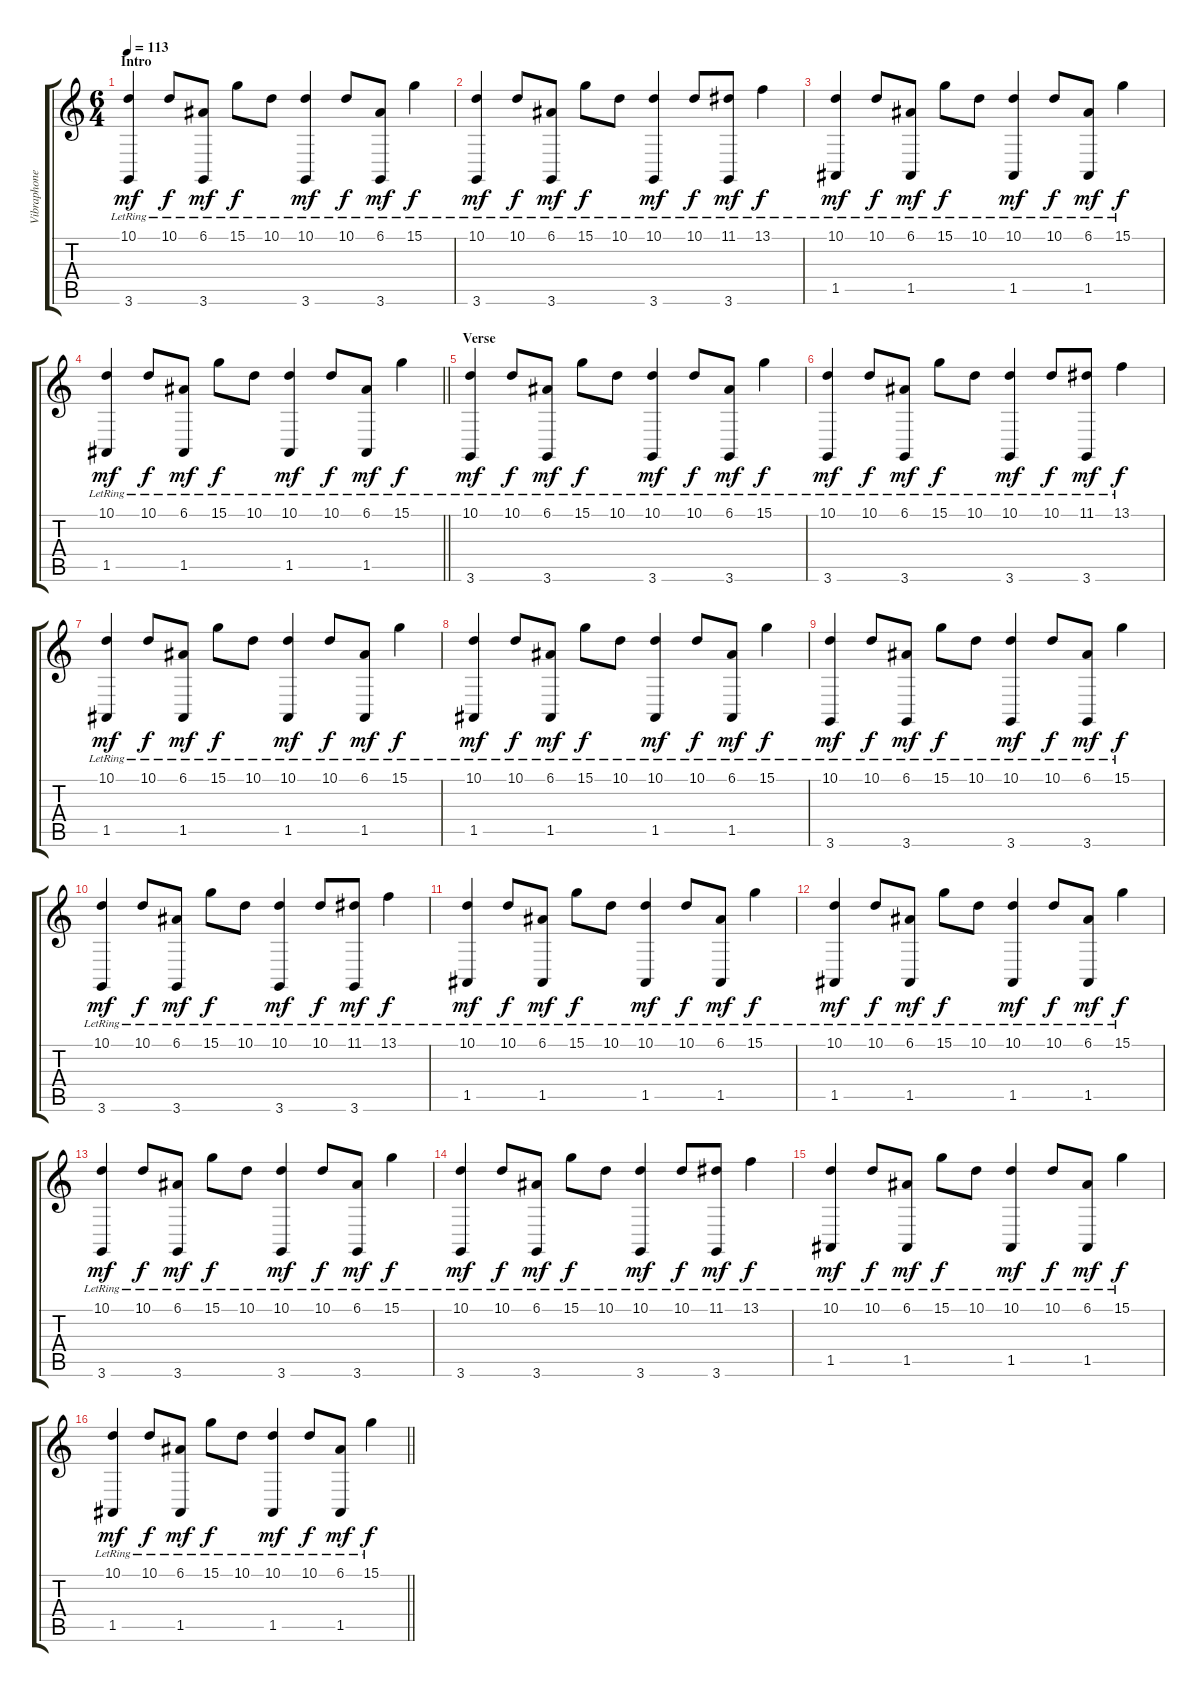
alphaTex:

\track ("Vibraphone" "Vibraphone") {instrument vibraphone}
\staff {score tabs}
\tuning (E4 B3 G3 D3 A2 E2) {hide}
\ts (6 4)
\section ("" "Intro")
\tempo 113
\clef g2
\ks c
(10.1{lr} 3.6{lr}).4{dy mf instrument vibraphone} 10.1{lr}.8{dy f} (6.1{lr} 3.6{lr}).8{dy mf} 15.1{lr}.8{dy f} 10.1{lr}.8 (10.1{lr} 3.6{lr}).4{dy mf} 10.1{lr}.8{dy f} (6.1{lr} 3.6{lr}).8{dy mf} 15.1{lr}.4{dy f} |
(10.1{lr} 3.6{lr}).4{dy mf} 10.1{lr}.8{dy f} (6.1{lr} 3.6{lr}).8{dy mf} 15.1{lr}.8{dy f} 10.1{lr}.8 (10.1{lr} 3.6{lr}).4{dy mf} 10.1{lr}.8{dy f} (11.1{lr} 3.6{lr}).8{dy mf} 13.1{lr}.4{dy f} |
(10.1{lr} 1.5{lr}).4{dy mf} 10.1{lr}.8{dy f} (6.1{lr} 1.5{lr}).8{dy mf} 15.1{lr}.8{dy f} 10.1{lr}.8 (10.1{lr} 1.5{lr}).4{dy mf} 10.1{lr}.8{dy f} (6.1{lr} 1.5{lr}).8{dy mf} 15.1{lr}.4{dy f} |
\barLineRight lightlight
(10.1{lr} 1.5{lr}).4{dy mf} 10.1{lr}.8{dy f} (6.1{lr} 1.5{lr}).8{dy mf} 15.1{lr}.8{dy f} 10.1{lr}.8 (10.1{lr} 1.5{lr}).4{dy mf} 10.1{lr}.8{dy f} (6.1{lr} 1.5{lr}).8{dy mf} 15.1{lr}.4{dy f} |
\section ("" "Verse")
(10.1{lr} 3.6{lr}).4{dy mf} 10.1{lr}.8{dy f} (6.1{lr} 3.6{lr}).8{dy mf} 15.1{lr}.8{dy f} 10.1{lr}.8 (10.1{lr} 3.6{lr}).4{dy mf} 10.1{lr}.8{dy f} (6.1{lr} 3.6{lr}).8{dy mf} 15.1{lr}.4{dy f} |
(10.1{lr} 3.6{lr}).4{dy mf} 10.1{lr}.8{dy f} (6.1{lr} 3.6{lr}).8{dy mf} 15.1{lr}.8{dy f} 10.1{lr}.8 (10.1{lr} 3.6{lr}).4{dy mf} 10.1{lr}.8{dy f} (11.1{lr} 3.6{lr}).8{dy mf} 13.1{lr}.4{dy f} |
(10.1{lr} 1.5{lr}).4{dy mf} 10.1{lr}.8{dy f} (6.1{lr} 1.5{lr}).8{dy mf} 15.1{lr}.8{dy f} 10.1{lr}.8 (10.1{lr} 1.5{lr}).4{dy mf} 10.1{lr}.8{dy f} (6.1{lr} 1.5{lr}).8{dy mf} 15.1{lr}.4{dy f} |
(10.1{lr} 1.5{lr}).4{dy mf} 10.1{lr}.8{dy f} (6.1{lr} 1.5{lr}).8{dy mf} 15.1{lr}.8{dy f} 10.1{lr}.8 (10.1{lr} 1.5{lr}).4{dy mf} 10.1{lr}.8{dy f} (6.1{lr} 1.5{lr}).8{dy mf} 15.1{lr}.4{dy f} |
(10.1{lr} 3.6{lr}).4{dy mf} 10.1{lr}.8{dy f} (6.1{lr} 3.6{lr}).8{dy mf} 15.1{lr}.8{dy f} 10.1{lr}.8 (10.1{lr} 3.6{lr}).4{dy mf} 10.1{lr}.8{dy f} (6.1{lr} 3.6{lr}).8{dy mf} 15.1{lr}.4{dy f} |
(10.1{lr} 3.6{lr}).4{dy mf} 10.1{lr}.8{dy f} (6.1{lr} 3.6{lr}).8{dy mf} 15.1{lr}.8{dy f} 10.1{lr}.8 (10.1{lr} 3.6{lr}).4{dy mf} 10.1{lr}.8{dy f} (11.1{lr} 3.6{lr}).8{dy mf} 13.1{lr}.4{dy f} |
(10.1{lr} 1.5{lr}).4{dy mf} 10.1{lr}.8{dy f} (6.1{lr} 1.5{lr}).8{dy mf} 15.1{lr}.8{dy f} 10.1{lr}.8 (10.1{lr} 1.5{lr}).4{dy mf} 10.1{lr}.8{dy f} (6.1{lr} 1.5{lr}).8{dy mf} 15.1{lr}.4{dy f} |
(10.1{lr} 1.5{lr}).4{dy mf} 10.1{lr}.8{dy f} (6.1{lr} 1.5{lr}).8{dy mf} 15.1{lr}.8{dy f} 10.1{lr}.8 (10.1{lr} 1.5{lr}).4{dy mf} 10.1{lr}.8{dy f} (6.1{lr} 1.5{lr}).8{dy mf} 15.1{lr}.4{dy f} |
(10.1{lr} 3.6{lr}).4{dy mf} 10.1{lr}.8{dy f} (6.1{lr} 3.6{lr}).8{dy mf} 15.1{lr}.8{dy f} 10.1{lr}.8 (10.1{lr} 3.6{lr}).4{dy mf} 10.1{lr}.8{dy f} (6.1{lr} 3.6{lr}).8{dy mf} 15.1{lr}.4{dy f} |
(10.1{lr} 3.6{lr}).4{dy mf} 10.1{lr}.8{dy f} (6.1{lr} 3.6{lr}).8{dy mf} 15.1{lr}.8{dy f} 10.1{lr}.8 (10.1{lr} 3.6{lr}).4{dy mf} 10.1{lr}.8{dy f} (11.1{lr} 3.6{lr}).8{dy mf} 13.1{lr}.4{dy f} |
(10.1{lr} 1.5{lr}).4{dy mf} 10.1{lr}.8{dy f} (6.1{lr} 1.5{lr}).8{dy mf} 15.1{lr}.8{dy f} 10.1{lr}.8 (10.1{lr} 1.5{lr}).4{dy mf} 10.1{lr}.8{dy f} (6.1{lr} 1.5{lr}).8{dy mf} 15.1{lr}.4{dy f} |
\barLineRight lightlight
(10.1{lr} 1.5{lr}).4{dy mf} 10.1{lr}.8{dy f} (6.1{lr} 1.5{lr}).8{dy mf} 15.1{lr}.8{dy f} 10.1{lr}.8 (10.1{lr} 1.5{lr}).4{dy mf} 10.1{lr}.8{dy f} (6.1{lr} 1.5{lr}).8{dy mf} 15.1{lr}.4{dy f}
